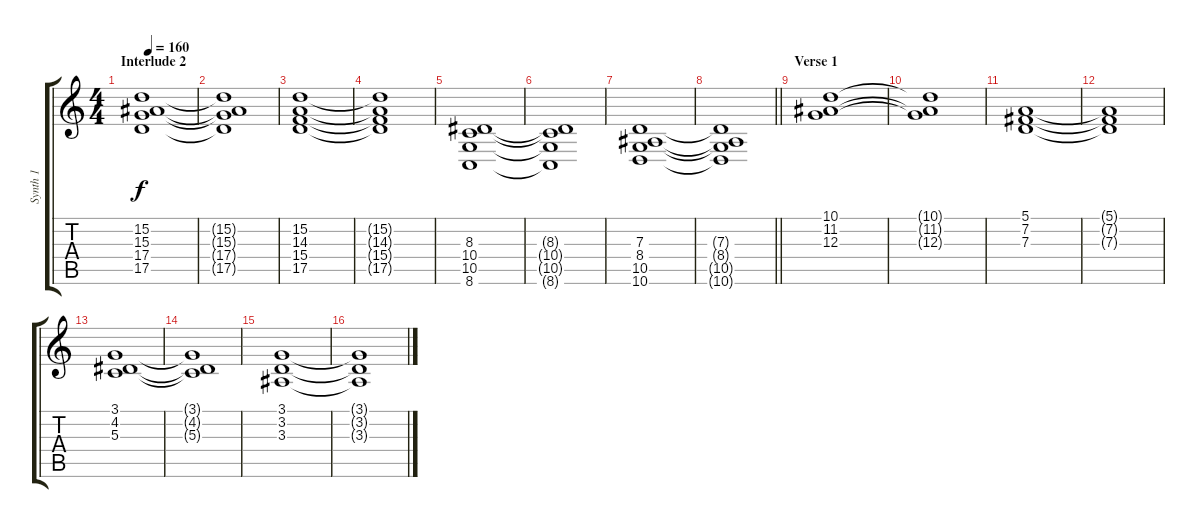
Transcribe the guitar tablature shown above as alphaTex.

\track ("Synth 1" "Synth 1") {instrument stringensemble1}
\staff {score tabs}
\tuning (E4 B3 G3 D3 A2 E2) {hide}
\ts (4 4)
\section ("" "Interlude 2")
\tempo 160
\clef g2
\ks c
(15.2 15.3 17.4 17.5).1{dy f} |
(15.2{t} 15.3{t} 17.4{t} 17.5{t}).1 |
(15.2 14.3 15.4 17.5).1 |
(15.2{t} 14.3{t} 15.4{t} 17.5{t}).1 |
(8.3 10.4 10.5 8.6).1 |
(8.3{t} 10.4{t} 10.5{t} 8.6{t}).1 |
(7.3 8.4 10.5 10.6).1 |
\barLineRight lightlight
(7.3{t} 8.4{t} 10.5{t} 10.6{t}).1 |
\section ("" "Verse 1")
(10.1 11.2 12.3).1 |
(10.1{t} 11.2{t} 12.3{t}).1 |
(5.1 7.2 7.3).1 |
(5.1{t} 7.2{t} 7.3{t}).1 |
(3.1 4.2 5.3).1 |
(3.1{t} 4.2{t} 5.3{t}).1 |
(3.1 3.2 3.3).1 |
(3.1{t} 3.2{t} 3.3{t}).1
